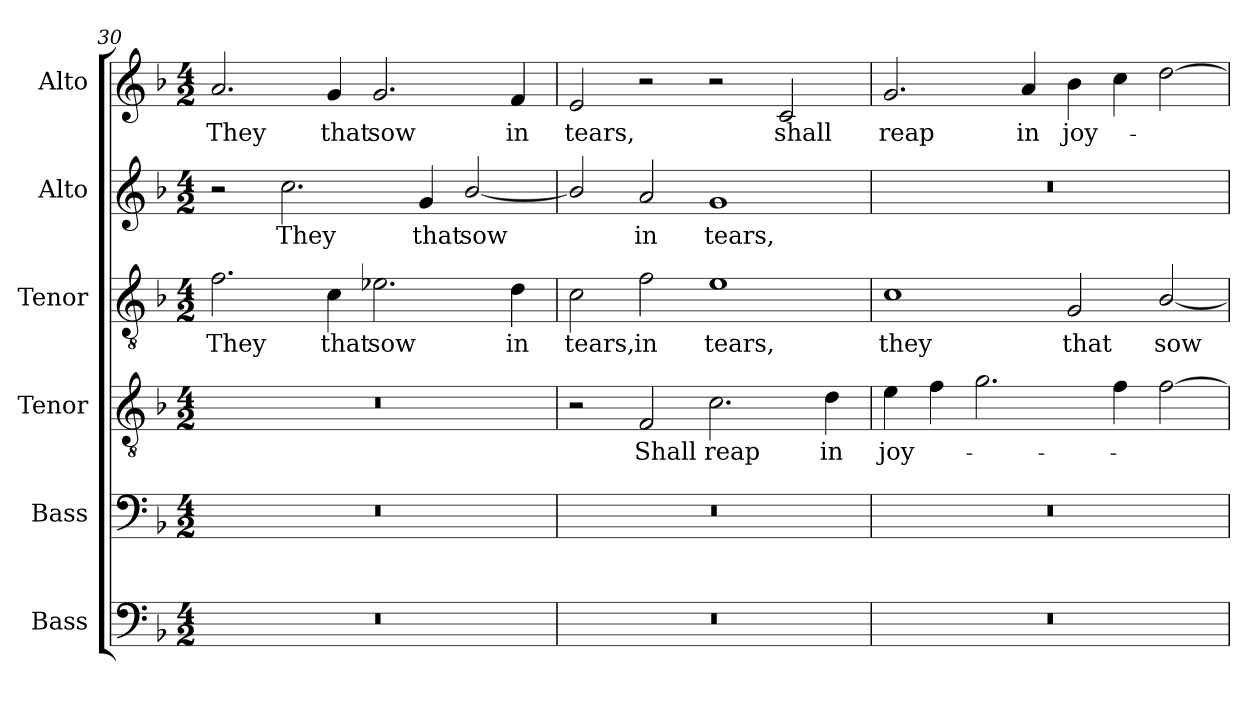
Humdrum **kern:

**kern	**kern	**kern	**text	**kern	**text	**kern	**text	**kern	**text
*part6	*part5	*part4	*part4	*part3	*part3	*part2	*part2	*part1	*part1
*staff6	*staff5	*staff4	*staff4	*staff3	*staff3	*staff2	*staff2	*staff1	*staff1
*I"Bass	*I"Bass	*I"Tenor	*	*I"Tenor	*	*I"Alto	*	*I"Alto	*
*I'B.	*I'B.	*	*	*	*	*	*	*	*
*clefF4	*clefF4	*clefGv2	*	*clefGv2	*	*clefG2	*	*clefG2	*
*	*	*ITrd7c12	*	*ITrd7c12	*	*	*	*	*
*k[b-]	*k[b-]	*k[b-]	*	*k[b-]	*	*k[b-]	*	*k[b-]	*
*F:	*F:	*F:	*	*F:	*	*F:	*	*F:	*
*M4/2	*M4/2	*M4/2	*	*M4/2	*	*M4/2	*	*M4/2	*
=30	=30	=30	=30	=30	=30	=30	=30	=30	=30
!LO:N:vis=1	!LO:N:vis=1	!LO:N:vis=1	!	!	!	!	!	!	!
!	!	!	!	!	!LO:LY:b:color=#000000	!	!	!	!
!	!	!	!	!	!	!	!	!	!LO:LY:b:color=#000000
0r	0r	0r	.	2.Fi\	They	2r	.	2.ai/	They
!	!	!	!	!	!	!	!LO:LY:b:color=#000000	!	!
.	.	.	.	.	.	2.cci\	They	.	.
!	!	!	!	!	!LO:LY:b:color=#000000	!	!	!	!
!	!	!	!	!	!	!	!	!	!LO:LY:b:color=#000000
.	.	.	.	4Ci\	that	.	.	4gi/	that
!	!	!	!	!	!LO:LY:b:color=#000000	!	!	!	!
!	!	!	!	!	!	!	!	!	!LO:LY:b:color=#000000
.	.	.	.	2.E-Xi\	sow	.	.	2.gi/	sow
!	!	!	!	!	!	!	!LO:LY:b:color=#000000	!	!
.	.	.	.	.	.	4gi/	that	.	.
!	!	!	!	!	!	!	!LO:LY:b:color=#000000	!	!
.	.	.	.	.	.	[2b-i/	sow	.	.
!	!	!	!	!	!LO:LY:b:color=#000000	!	!	!	!
!	!	!	!	!	!	!	!	!	!LO:LY:b:color=#000000
.	.	.	.	4Di\	in	.	.	4fi/	in
=31	=31	=31	=31	=31	=31	=31	=31	=31	=31
!LO:N:vis=1	!LO:N:vis=1	!	!	!	!	!	!	!	!
!	!	!	!	!	!LO:LY:b:color=#000000	!	!	!	!
!	!	!	!	!	!	!	!	!	!LO:LY:b:color=#000000
0r	0r	2r	.	2Ci\	tears,	2b-i/]	.	2ei/	tears,
!	!	!	!LO:LY:b:color=#000000	!	!	!	!	!	!
!	!	!	!	!	!LO:LY:b:color=#000000	!	!	!	!
!	!	!	!	!	!	!	!LO:LY:b:color=#000000	!	!
.	.	2FFi/	Shall	2Fi\	in	2ai/	in	2r	.
!	!	!	!LO:LY:b:color=#000000	!	!	!	!	!	!
!	!	!	!	!	!LO:LY:b:color=#000000	!	!	!	!
!	!	!	!	!	!	!	!LO:LY:b:color=#000000	!	!
.	.	2.Ci\	reap	1Ei	tears,	1gi	tears,	2r	.
!	!	!	!	!	!	!	!	!	!LO:LY:b:color=#000000
.	.	.	.	.	.	.	.	2ci/	shall
!	!	!	!LO:LY:b:color=#000000	!	!	!	!	!	!
.	.	4Di\	in	.	.	.	.	.	.
=32	=32	=32	=32	=32	=32	=32	=32	=32	=32
!LO:N:vis=1	!LO:N:vis=1	!	!	!	!	!	!	!	!
!	!	!	!LO:LY:b:color=#000000	!	!	!	!	!	!
!	!	!	!	!	!LO:LY:b:color=#000000	!LO:N:vis=1	!	!	!
!	!	!	!	!	!	!	!	!	!LO:LY:b:color=#000000
0r	0r	4Ei\	joy-	1Ci	they	0r	.	2.gi/	reap
.	.	4Fi\	.	.	.	.	.	.	.
.	.	2.Gi\	.	.	.	.	.	.	.
!	!	!	!	!	!	!	!	!	!LO:LY:b:color=#000000
.	.	.	.	.	.	.	.	4ai/	in
!	!	!	!	!	!LO:LY:b:color=#000000	!	!	!	!
!	!	!	!	!	!	!	!	!	!LO:LY:b:color=#000000
.	.	.	.	2GGi/	that	.	.	4b-i\	joy-
.	.	4Fi\	.	.	.	.	.	4cci\	.
!	!	!	!	!	!LO:LY:b:color=#000000	!	!	!	!
.	.	[2Fi\	.	[2BB-i/	sow	.	.	[2ddi\	.
=	=	=	=	=	=	=	=	=	=
*-	*-	*-	*-	*-	*-	*-	*-	*-	*-
